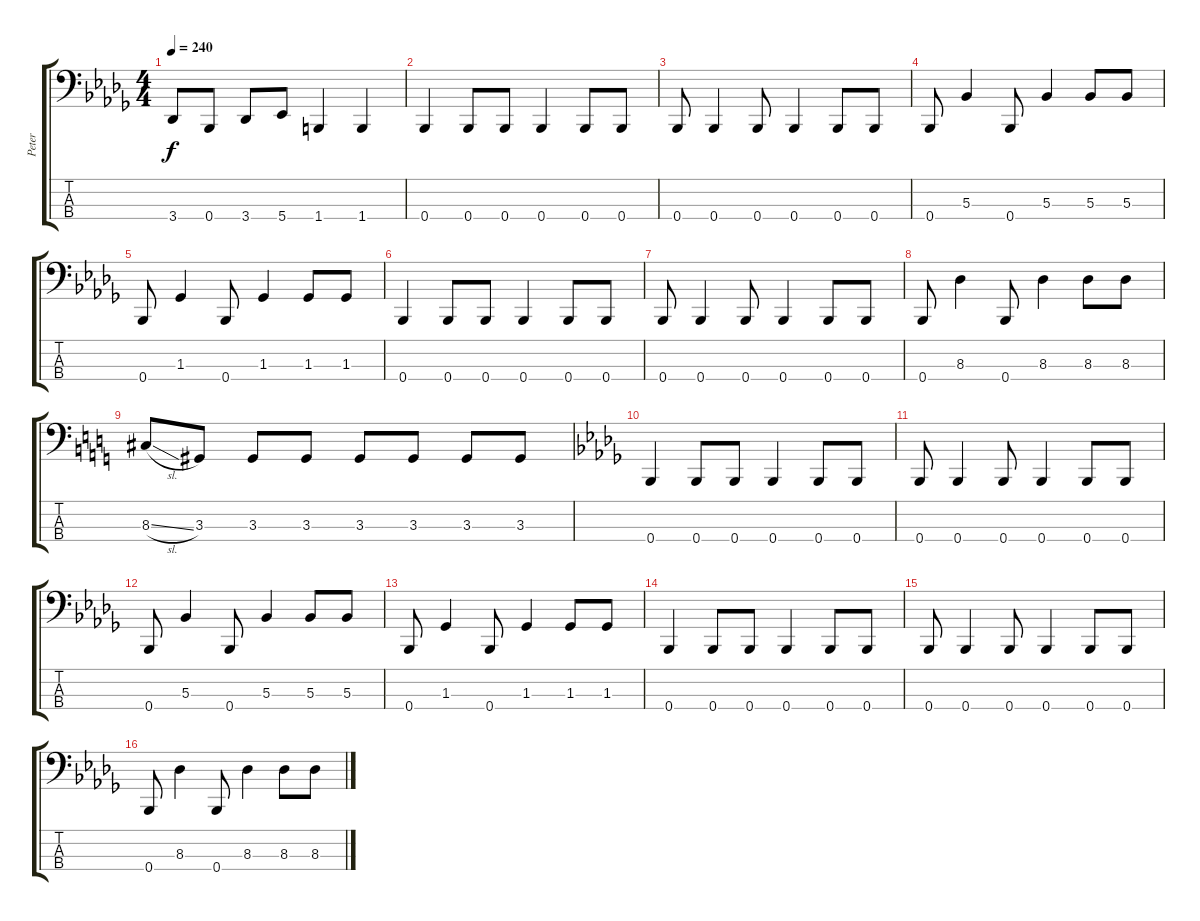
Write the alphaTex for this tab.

\track ("Peter" "Peter") {instrument electricbassfinger}
\staff {score tabs}
\tuning (Eb2 Bb1 F1 Bb0) {hide}
\ts (4 4)
\tempo 240
\clef f4
\ks bbminor
3.4.8{dy f} 0.4.8 3.4.8 5.4.8 1.4.4 1.4.4 |
0.4.4 0.4.8 0.4.8 0.4.4 0.4.8 0.4.8 |
0.4.8 0.4.4 0.4.8 0.4.4 0.4.8 0.4.8 |
0.4.8 5.3.4 0.4.8 5.3.4 5.3.8 5.3.8 |
0.4.8 1.3.4 0.4.8 1.3.4 1.3.8 1.3.8 |
0.4.4 0.4.8 0.4.8 0.4.4 0.4.8 0.4.8 |
0.4.8 0.4.4 0.4.8 0.4.4 0.4.8 0.4.8 |
0.4.8 8.3.4 0.4.8 8.3.4 8.3.8 8.3.8 |
\ks c
8.3{sl}.8 3.3.8 3.3.8 3.3.8 3.3.8 3.3.8 3.3.8 3.3.8 |
\ks bbminor
0.4.4 0.4.8 0.4.8 0.4.4 0.4.8 0.4.8 |
0.4.8 0.4.4 0.4.8 0.4.4 0.4.8 0.4.8 |
0.4.8 5.3.4 0.4.8 5.3.4 5.3.8 5.3.8 |
0.4.8 1.3.4 0.4.8 1.3.4 1.3.8 1.3.8 |
0.4.4 0.4.8 0.4.8 0.4.4 0.4.8 0.4.8 |
0.4.8 0.4.4 0.4.8 0.4.4 0.4.8 0.4.8 |
0.4.8 8.3.4 0.4.8 8.3.4 8.3.8 8.3.8
